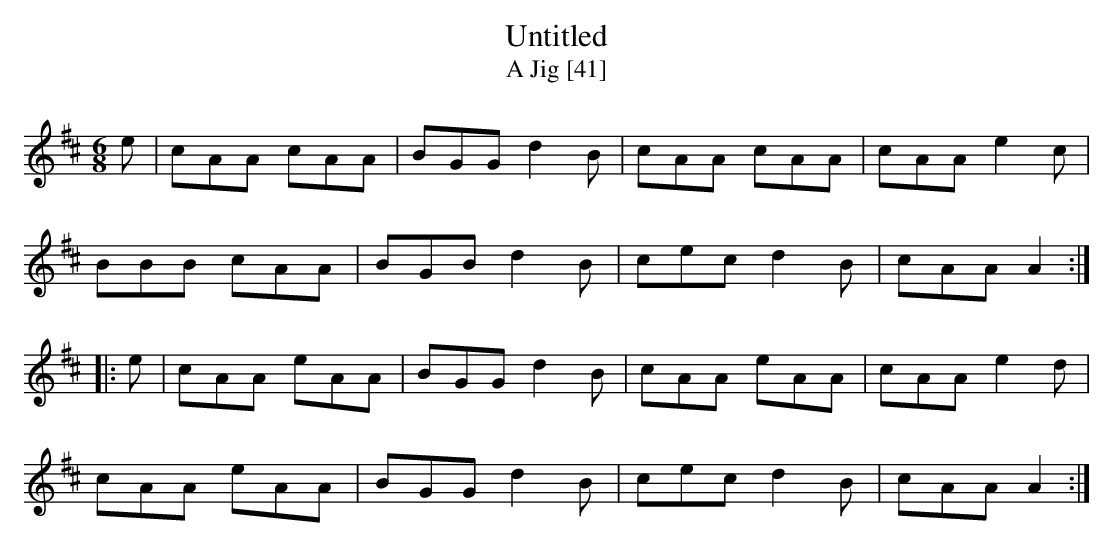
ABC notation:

X:1
T:Untitled
T:Jig [41], A
M:6/8
L:1/8
K:Amix
e|cAA cAA|BGG d2B|cAA cAA|cAA e2c|
BBB cAA|BGB d2B|cec d2B|cAA A2:|
|:e|cAA eAA|BGG d2B|cAA eAA|cAA e2d|
cAA eAA|BGG d2B|cec d2B|cAA A2:|]
